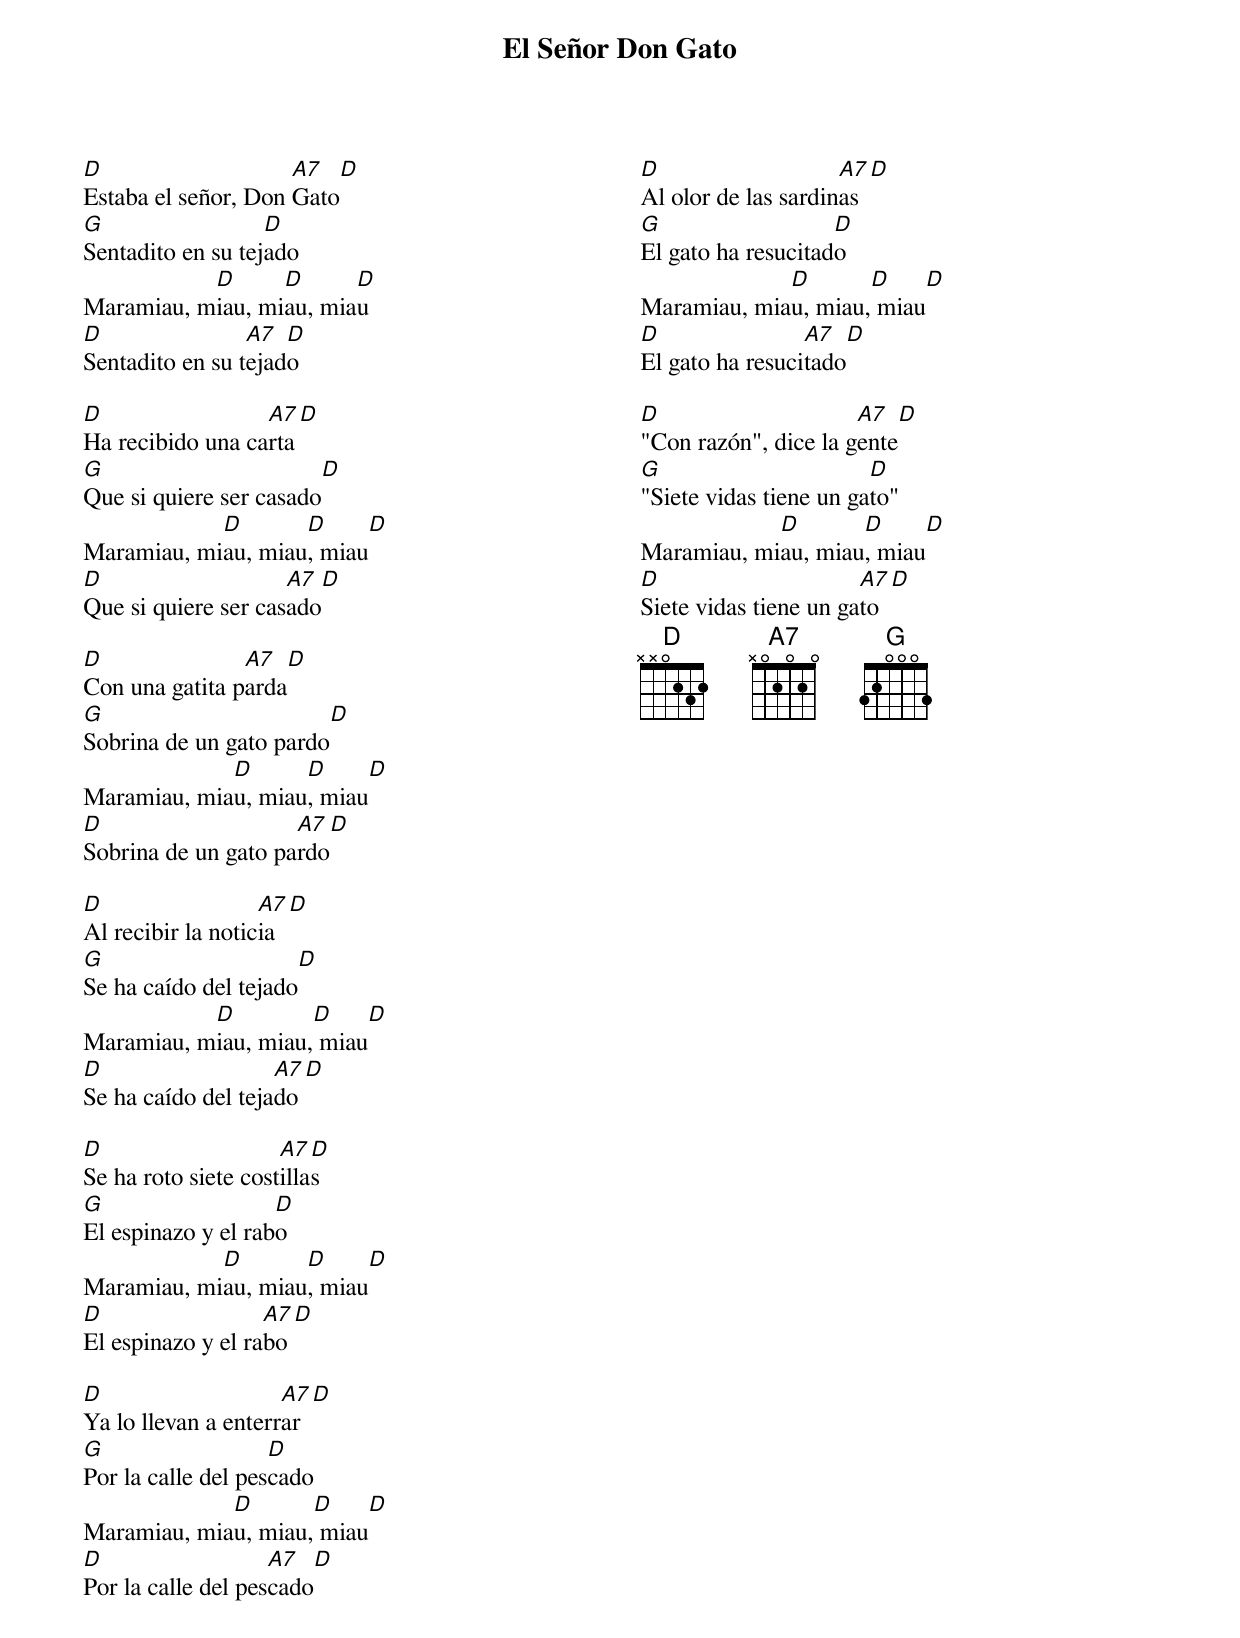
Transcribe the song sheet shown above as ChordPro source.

{title: El Señor Don Gato}
{columns: 2}
{Define: E7 frets 0 2 0 1 0 0}

{start_of_verse}
[D]Estaba el señor, Don [A7]Gato[D]
[G]Sentadito en su tej[D]ado
Maramiau, m[D]iau, mi[D]au, mia[D]u
[D]Sentadito en su t[A7]ejad[D]o
{end_of_verse}

{start_of_verse}
[D]Ha recibido una ca[A7]rta[D]
[G]Que si quiere ser casado[D]
Maramiau, mi[D]au, miau[D], miau[D]
[D]Que si quiere ser cas[A7]ado[D]
{end_of_verse}

{start_of_verse}
[D]Con una gatita p[A7]arda[D]
[G]Sobrina de un gato pardo[D]
Maramiau, mia[D]u, miau[D], miau[D]
[D]Sobrina de un gato pa[A7]rdo[D]
{end_of_verse}

{start_of_verse}
[D]Al recibir la notic[A7]ia[D]
[G]Se ha caído del tejado[D]
Maramiau, m[D]iau, miau,[D] miau[D]
[D]Se ha caído del teja[A7]do[D]
{end_of_verse}

{start_of_verse}
[D]Se ha roto siete cost[A7]illa[D]s
[G]El espinazo y el rab[D]o
Maramiau, mi[D]au, miau[D], miau[D]
[D]El espinazo y el ra[A7]bo[D]
{end_of_verse}

{start_of_verse}
[D]Ya lo llevan a enterr[A7]ar[D]
[G]Por la calle del pes[D]cado
Maramiau, mia[D]u, miau,[D] miau[D]
[D]Por la calle del pes[A7]cado[D]
{end_of_verse}

{start_of_verse}
[D]Al olor de las sardin[A7]as[D]
[G]El gato ha resucitad[D]o
Maramiau, mia[D]u, miau,[D] miau[D]
[D]El gato ha resuci[A7]tado[D]
{end_of_verse}

{start_of_verse}
[D]"Con razón", dice la g[A7]ente[D]
[G]"Siete vidas tiene un ga[D]to"
Maramiau, mi[D]au, miau[D], miau[D]
[D]Siete vidas tiene un ga[A7]to[D]
{end_of_verse}
